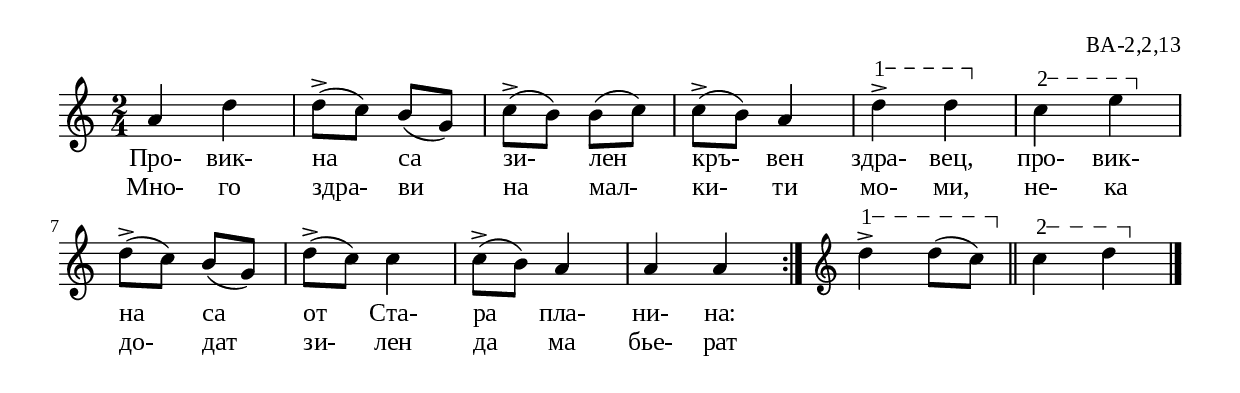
%{
BA_2_2_13
%}

\include "td-preamble.ly"

\score {
\relative c'' {
%% \tempo 4 = 152
  \time 2/4
  a4 d | d8->( c) b( g) | c8->( b) b( c) | c->( b) a4 | 
\varA  
d->\startTextSpan d\stopTextSpan | 
\varB
c\startTextSpan e\stopTextSpan | 
d8->( c) b( g) | d'8->( c) c4 | c8->( b) a4 | a a    
 \bar ":|" 
\endm
\varA  
d->\startTextSpan d8( c\stopTextSpan) \bar "||"
\varB
c4\startTextSpan d\stopTextSpan 
\bar "|."
}
\addlyrics { Про- вик- на са зи- лен кръ- вен здра- вец, про- вик- на са 
от Ста- ра пла- ни- на: }
\addlyrics { Мно- го здра- ви на мал- ки- ти мо- ми, не- ка до- дат 
зи- лен да ма бье- рат }
%
\layout {
  indent = #0
  line-width = 190\mm
  ragged-right=##f
}
%
\midi { 
	\context {
		\Score
		tempoWholesPerMinute = #(ly:make-moment 152 4)
		}
	}
}
%
\header{
  opus = "ВА-2,2,13"
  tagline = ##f
}


